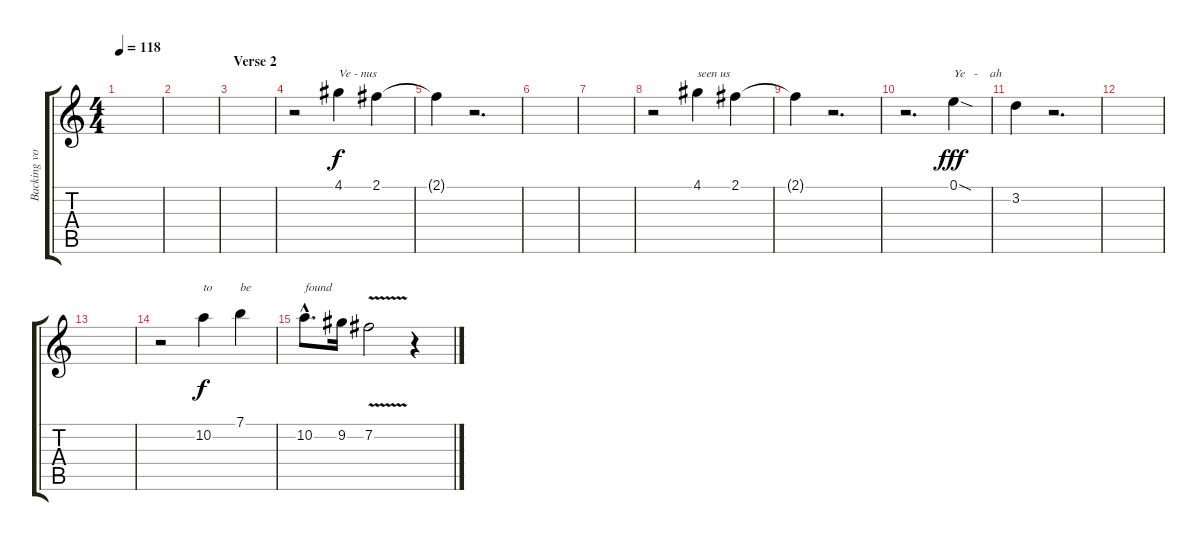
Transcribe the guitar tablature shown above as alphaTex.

\track ("Backing vocal" "Backing vo") {instrument distortionguitar}
\staff {score tabs}
\tuning (E4 B3 G3 D3 A2 E2) {hide}
\ts (4 4)
\tempo 118
\clef g2
\ks c
|
|
\section ("" "Verse 2")
|
r.2{volume 16 balance 0 instrument pad3polysynth} 4.1.4{txt "Ve - nus"} 2.1.4 |
2.1{t}.4 r.2{d} |
|
|
r.2{volume 16 balance 0 instrument pad3polysynth} 4.1.4{txt "seen us"} 2.1.4 |
2.1{t}.4 r.2{d} |
r.2{d} 0.1{sod}.4{txt "Ye   -    ah" dy fff volume 16 instrument pad3polysynth} |
3.2.4 r.2{d} |
|
|
r.2 10.2.4{txt "to" dy f volume 16 balance 16 instrument pad3polysynth} 7.1.4{txt "be"} |
10.2{hac}.8{d txt "found"} 9.2.16 7.2{v}.2 r.4
